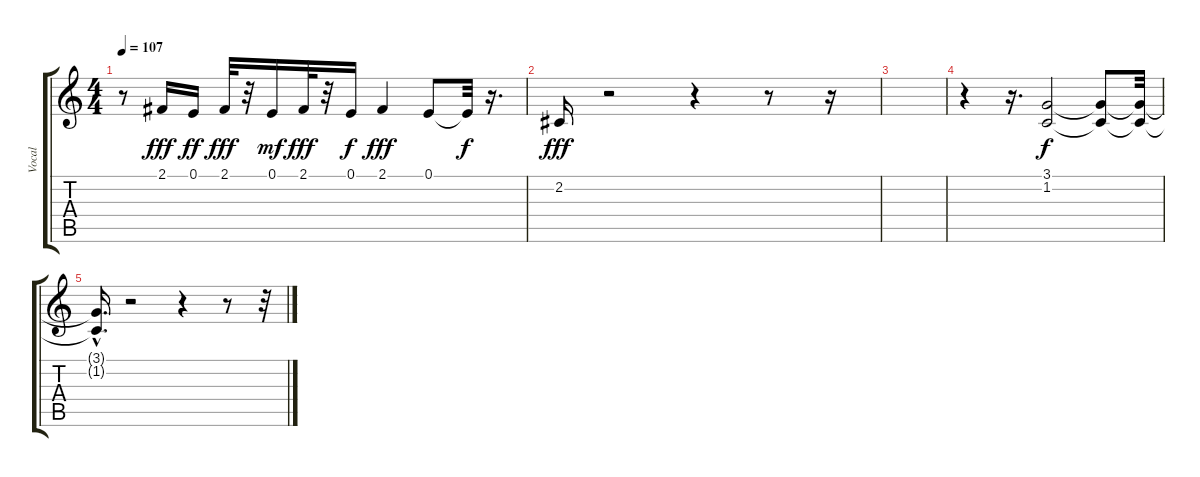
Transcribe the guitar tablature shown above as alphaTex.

\track ("Vocal" "Vocal") {instrument altosax}
\staff {score tabs}
\tuning (E4 B3 G3 D3 A2 E2) {hide}
\ts (4 4)
\tempo 107
\clef g2
\ks c
r.8{dy fff} 2.1.16 0.1.16{dy ff} 2.1.32{dy fff} r.32 0.1.16{dy mf} 2.1.32{dy fff} r.32 0.1.16{dy f} 2.1.4{dy fff} 0.1.8 0.1{t}.32{dy f} r.16{d} |
2.2.16{dy fff} r.2 r.4 r.8 r.16 |
|
r.4{volume 15 instrument reversecymbal} r.16{d} (3.1 1.2).2{dy f} (3.1{t} 1.2{t}).8 (3.1{t} 1.2{t}).32 |
(3.1{hac t} 1.2{hac t}).16{d} r.2 r.4 r.8 r.32
